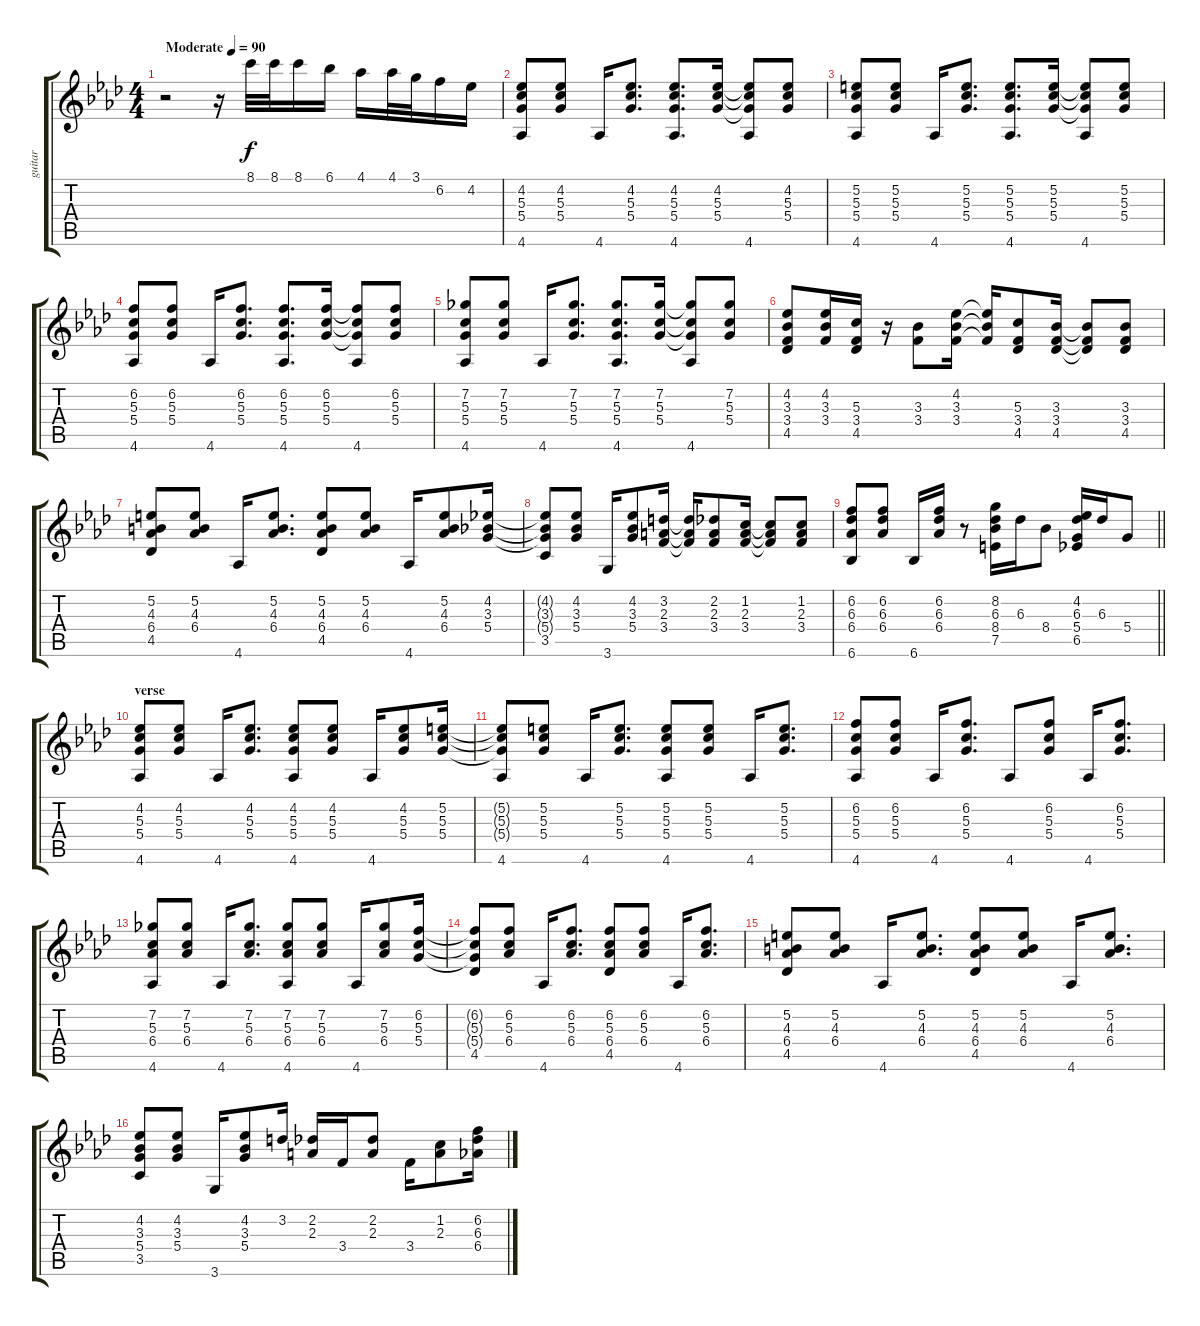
\track ("guitar" "guitar") {instrument electricguitarjazz}
\staff {score tabs}
\tuning (E4 B3 G3 D3 A2 E2) {hide}
\ts (4 4)
\tempo (90 "Moderate")
\clef g2
\ks ab
r.2{dy f instrument electricguitarjazz} r.16 8.1.32 8.1.32 8.1.16 6.1.16 4.1.16 4.1.32 3.1.32 6.2.16 4.2.16 |
(4.2 5.3 5.4 4.6).8 (4.2 5.3 5.4).8 4.6.16 (4.2 5.3 5.4).8{d} (4.2 5.3 5.4 4.6).8{d} (4.2 5.3 5.4).16 (4.2{t} 5.3{t} 5.4{t} 4.6).8 (4.2 5.3 5.4).8 |
(5.2 5.3 5.4 4.6).8 (5.2 5.3 5.4).8 4.6.16 (5.2 5.3 5.4).8{d} (5.2 5.3 5.4 4.6).8{d} (5.2 5.3 5.4).16 (5.2{t} 5.3{t} 5.4{t} 4.6).8 (5.2 5.3 5.4).8 |
(6.2 5.3 5.4 4.6).8 (6.2 5.3 5.4).8 4.6.16 (6.2 5.3 5.4).8{d} (6.2 5.3 5.4 4.6).8{d} (6.2 5.3 5.4).16 (6.2{t} 5.3{t} 5.4{t} 4.6).8 (6.2 5.3 5.4).8 |
(7.2 5.3 5.4 4.6).8 (7.2 5.3 5.4).8 4.6.16 (7.2 5.3 5.4).8{d} (7.2 5.3 5.4 4.6).8{d} (7.2 5.3 5.4).16 (7.2{t} 5.3{t} 5.4{t} 4.6).8 (7.2 5.3 5.4).8 |
(4.2 3.3 3.4 4.5).8 (4.2 3.3 3.4).16 (5.3 3.4 4.5).16 r.16 (3.3 3.4).8 (4.2 3.3 3.4).16 (4.2{t} 3.3{t} 3.4{t}).16 (5.3 3.4 4.5).8 (3.3 3.4 4.5).16 (3.3{t} 3.4{t} 4.5{t}).8 (3.3 3.4 4.5).8 |
(5.2 4.3 6.4 4.5).8 (5.2 4.3 6.4).8 4.6.16 (5.2 4.3 6.4).8{d} (5.2 4.3 6.4 4.5).8 (5.2 4.3 6.4).8 4.6.16 (5.2 4.3 6.4).8 (4.2 3.3 5.4).16 |
(4.2{t} 3.3{t} 5.4{t} 3.5).8 (4.2 3.3 5.4).8 3.6.16 (4.2 3.3 5.4).8 (3.2 2.3 3.4).16 (3.2{t} 2.3{t} 3.4{t}).16 (2.2 2.3 3.4).8 (1.2 2.3 3.4).16 (1.2{t} 2.3{t} 3.4{t}).8 (1.2 2.3 3.4).8 |
\barLineRight lightlight
(6.2 6.3 6.4 6.6).8 (6.2 6.3 6.4).8 6.6.16 (6.2 6.3 6.4).16 r.8 (8.2 6.3 8.4 7.5).16 6.3.16 8.4.8 (4.2 6.3 5.4 6.5).16 6.3.16 5.4.8 |
\section ("" "verse")
(4.2 5.3 5.4 4.6).8 (4.2 5.3 5.4).8 4.6.16 (4.2 5.3 5.4).8{d} (4.2 5.3 5.4 4.6).8 (4.2 5.3 5.4).8 4.6.16 (4.2 5.3 5.4).8 (5.2 5.3 5.4).16 |
(5.2{t} 5.3{t} 5.4{t} 4.6).8 (5.2 5.3 5.4).8 4.6.16 (5.2 5.3 5.4).8{d} (5.2 5.3 5.4 4.6).8 (5.2 5.3 5.4).8 4.6.16 (5.2 5.3 5.4).8{d} |
(6.2 5.3 5.4 4.6).8 (6.2 5.3 5.4).8 4.6.16 (6.2 5.3 5.4).8{d} 4.6.8 (6.2 5.3 5.4).8 4.6.16 (6.2 5.3 5.4).8{d} |
(7.2 5.3 6.4 4.6).8 (7.2 5.3 6.4).8 4.6.16 (7.2 5.3 6.4).8{d} (7.2 5.3 6.4 4.6).8 (7.2 5.3 6.4).8 4.6.16 (7.2 5.3 6.4).8 (6.2 5.3 5.4).16 |
(6.2{t} 5.3{t} 5.4{t} 4.5).8 (6.2 5.3 6.4).8 4.6.16 (6.2 5.3 6.4).8{d} (6.2 5.3 6.4 4.5).8 (6.2 5.3 6.4).8 4.6.16 (6.2 5.3 6.4).8{d} |
(5.2 4.3 6.4 4.5).8 (5.2 4.3 6.4).8 4.6.16 (5.2 4.3 6.4).8{d} (5.2 4.3 6.4 4.5).8 (5.2 4.3 6.4).8 4.6.16 (5.2 4.3 6.4).8{d} |
(4.2 3.3 5.4 3.5).8 (4.2 3.3 5.4).8 3.6.16 (4.2 3.3 5.4).8 3.2.16 (2.2 2.3).16 3.4.16 (2.2 2.3).8 3.4.16 (1.2 2.3).8 (6.2 6.3 6.4).16
